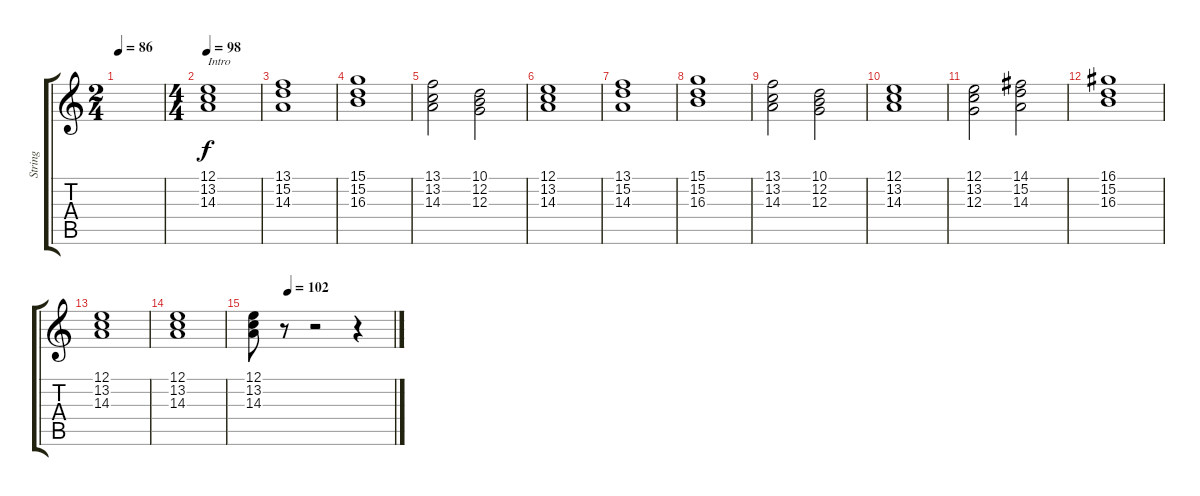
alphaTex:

\track ("String" "String") {instrument stringensemble1}
\staff {score tabs}
\tuning (E4 B3 G3 D3 A2 E2) {hide}
\ts (2 4)
\tempo 86
\tempo 102
\tempo 86
\clef g2
\ks c
|
\ts (4 4)
\tempo 98
(12.1 13.2 14.3).1{txt "Intro"} |
(13.1 15.2 14.3).1 |
(15.1 15.2 16.3).1 |
(13.1 13.2 14.3).2 (10.1 12.2 12.3).2 |
(12.1 13.2 14.3).1 |
(13.1 15.2 14.3).1 |
(15.1 15.2 16.3).1 |
(13.1 13.2 14.3).2 (10.1 12.2 12.3).2 |
(12.1 13.2 14.3).1 |
(12.1 13.2 12.3).2 (14.1 15.2 14.3).2 |
(16.1 15.2 16.3).1 |
(12.1 13.2 14.3).1 |
(12.1 13.2 14.3).1 |
\tempo (102 0.25)
(12.1 13.2 14.3).8 r.8 r.2 r.4
